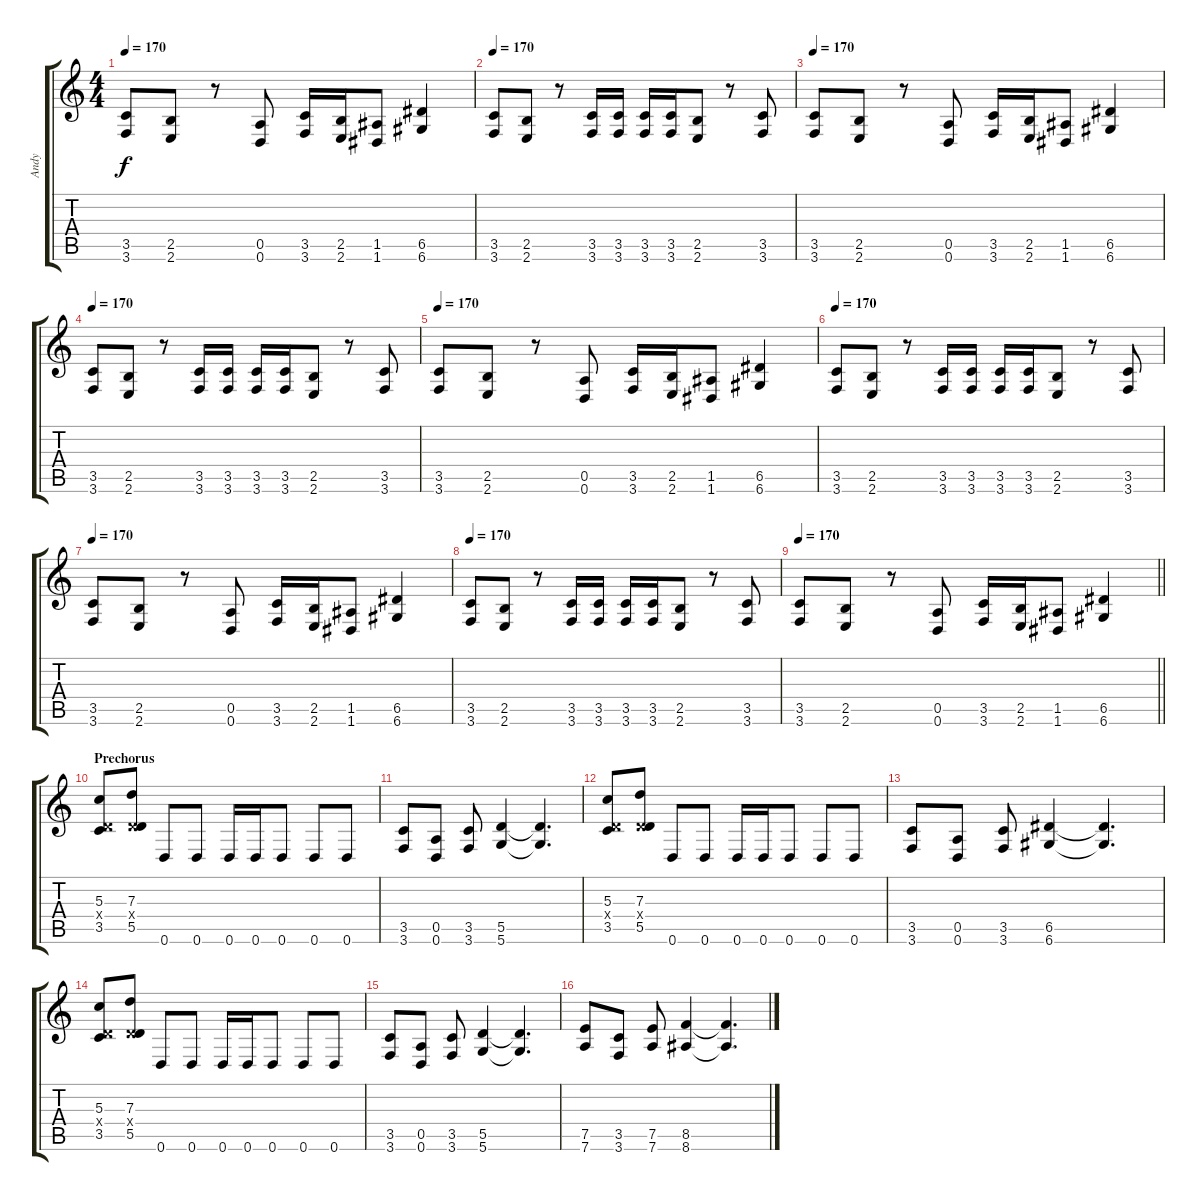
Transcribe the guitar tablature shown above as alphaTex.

\track ("Andy" "Andy") {instrument distortionguitar}
\staff {score tabs}
\tuning (E4 B3 G3 D3 A2 D2) {hide}
\ts (4 4)
\tempo 170
\clef g2
\ks c
(3.5 3.6).8{dy f} (2.5 2.6).8 r.8 (0.5 0.6).8 (3.5 3.6).16 (2.5 2.6).16 (1.5 1.6).8 (6.5 6.6).4 |
\tempo 170
(3.5 3.6).8 (2.5 2.6).8 r.8 (3.5 3.6).16 (3.5 3.6).16 (3.5 3.6).16 (3.5 3.6).16 (2.5 2.6).8 r.8 (3.5 3.6).8 |
\tempo 170
(3.5 3.6).8 (2.5 2.6).8 r.8 (0.5 0.6).8 (3.5 3.6).16 (2.5 2.6).16 (1.5 1.6).8 (6.5 6.6).4 |
\tempo 170
(3.5 3.6).8 (2.5 2.6).8 r.8 (3.5 3.6).16 (3.5 3.6).16 (3.5 3.6).16 (3.5 3.6).16 (2.5 2.6).8 r.8 (3.5 3.6).8 |
\tempo 170
(3.5 3.6).8 (2.5 2.6).8 r.8 (0.5 0.6).8 (3.5 3.6).16 (2.5 2.6).16 (1.5 1.6).8 (6.5 6.6).4 |
\tempo 170
(3.5 3.6).8 (2.5 2.6).8 r.8 (3.5 3.6).16 (3.5 3.6).16 (3.5 3.6).16 (3.5 3.6).16 (2.5 2.6).8 r.8 (3.5 3.6).8 |
\tempo 170
(3.5 3.6).8 (2.5 2.6).8 r.8 (0.5 0.6).8 (3.5 3.6).16 (2.5 2.6).16 (1.5 1.6).8 (6.5 6.6).4 |
\tempo 170
(3.5 3.6).8 (2.5 2.6).8 r.8 (3.5 3.6).16 (3.5 3.6).16 (3.5 3.6).16 (3.5 3.6).16 (2.5 2.6).8 r.8 (3.5 3.6).8 |
\tempo 170
\barLineRight lightlight
(3.5 3.6).8 (2.5 2.6).8 r.8 (0.5 0.6).8 (3.5 3.6).16 (2.5 2.6).16 (1.5 1.6).8 (6.5 6.6).4 |
\section ("" "Prechorus")
(5.3 0.4{x} 3.5).8 (7.3 0.4{x} 5.5).8 0.6.8 0.6.8 0.6.16 0.6.16 0.6.8 0.6.8 0.6.8 |
(3.5 3.6).8 (0.5 0.6).8 (3.5 3.6).8 (5.5 5.6).4 (5.5{t} 5.6{t}).4{d} |
(5.3 0.4{x} 3.5).8 (7.3 0.4{x} 5.5).8 0.6.8 0.6.8 0.6.16 0.6.16 0.6.8 0.6.8 0.6.8 |
(3.5 3.6).8 (0.5 0.6).8 (3.5 3.6).8 (6.5 6.6).4 (6.5{t} 6.6{t}).4{d} |
(5.3 0.4{x} 3.5).8 (7.3 0.4{x} 5.5).8 0.6.8 0.6.8 0.6.16 0.6.16 0.6.8 0.6.8 0.6.8 |
(3.5 3.6).8 (0.5 0.6).8 (3.5 3.6).8 (5.5 5.6).4 (5.5{t} 5.6{t}).4{d} |
(7.5 7.6).8 (3.5 3.6).8 (7.5 7.6).8 (8.5 8.6).4 (8.5{t} 8.6{t}).4{d}
